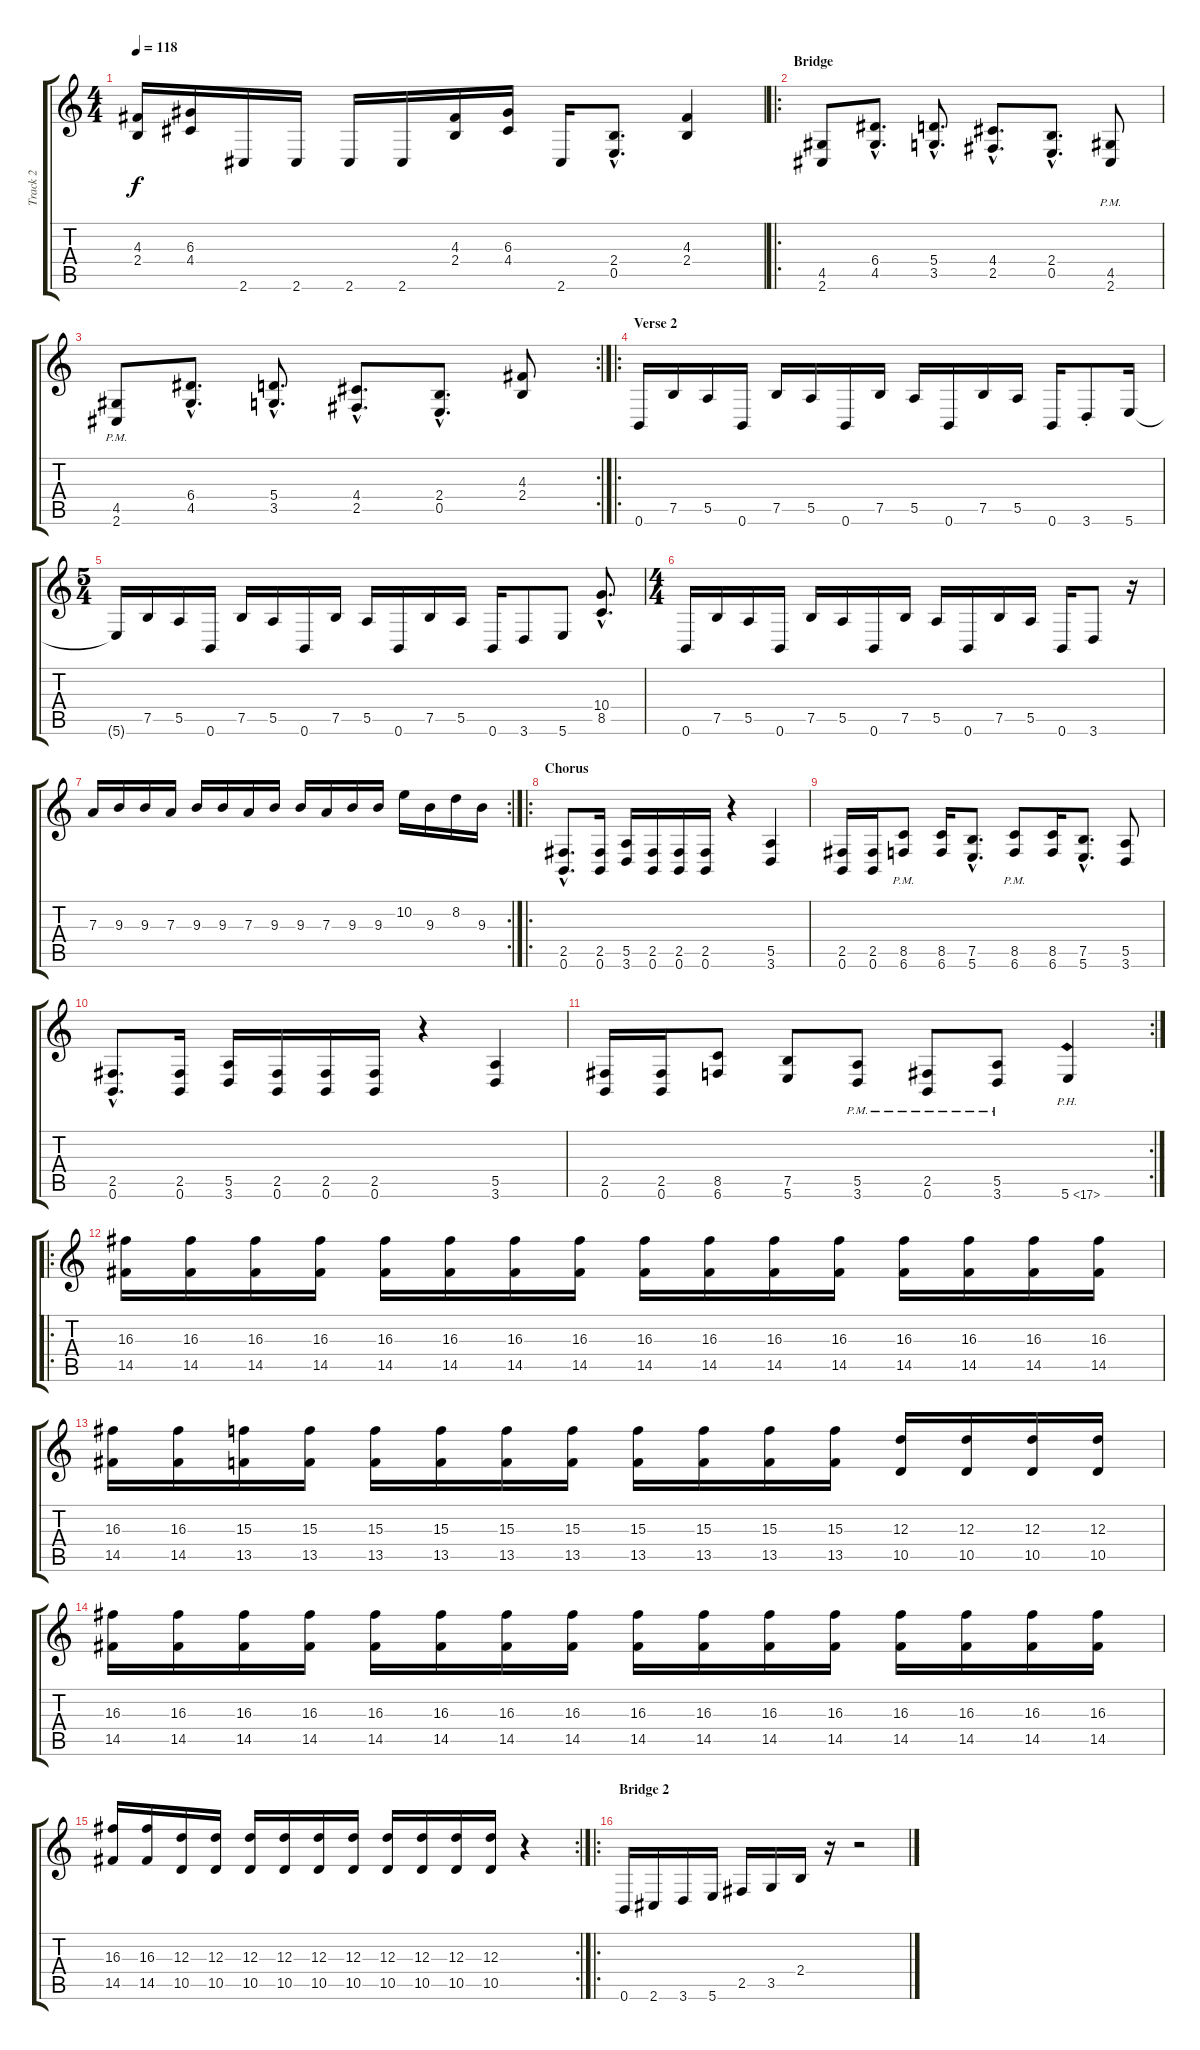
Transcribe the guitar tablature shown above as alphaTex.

\track ("Track 2" "Track 2") {instrument distortionguitar}
\staff {score tabs}
\tuning (B3 Gb3 D3 A2 E2 B1) {hide}
\ts (4 4)
\tempo 118
\clef g2
\ks c
(4.3 2.4).16{dy f} (6.3 4.4).16 2.6.16 2.6.16 2.6.16 2.6.16 (4.3 2.4).16 (6.3 4.4).16 2.6.16 (2.4{hac} 0.5{hac}).8{d} (4.3 2.4).4 |
\ro
\section ("" "Bridge")
(4.5 2.6).8 (6.4{hac} 4.5{hac}).8{d} (5.4{hac} 3.5{hac}).8{d} (4.4{hac} 2.5{hac}).8{d} (2.4{hac} 0.5{hac}).8{d} (4.5{pm} 2.6{pm}).8 |
\rc 2
(4.5{pm} 2.6{pm}).8 (6.4{hac} 4.5{hac}).8{d} (5.4{hac} 3.5{hac}).8{d} (4.4{hac} 2.5{hac}).8{d} (2.4{hac} 0.5{hac}).8{d} (4.3 2.4).8 |
\ro
\section ("" "Verse 2")
0.6.16 7.5.16 5.5.16 0.6.16 7.5.16 5.5.16 0.6.16 7.5.16 5.5.16 0.6.16 7.5.16 5.5.16 0.6.16 3.6{st}.8 5.6.16 |
\ts (5 4)
5.6{t}.16 7.5.16 5.5.16 0.6.16 7.5.16 5.5.16 0.6.16 7.5.16 5.5.16 0.6.16 7.5.16 5.5.16 0.6.16 3.6.8 5.6.8 (10.4{hac} 8.5{hac}).8{d} |
\ts (4 4)
0.6.16 7.5.16 5.5.16 0.6.16 7.5.16 5.5.16 0.6.16 7.5.16 5.5.16 0.6.16 7.5.16 5.5.16 0.6.16 3.6.8 r.16 |
\rc 2
7.3.16 9.3.16 9.3.16 7.3.16 9.3.16 9.3.16 7.3.16 9.3.16 9.3.16 7.3.16 9.3.16 9.3.16 10.2.16 9.3.16 8.2.16 9.3.16 |
\ro
\section ("" "Chorus")
(2.5{hac} 0.6{hac}).8{d} (2.5 0.6).16 (5.5 3.6).16 (2.5 0.6).16 (2.5 0.6).16 (2.5 0.6).16 r.4 (5.5 3.6).4 |
(2.5 0.6).16 (2.5 0.6).16 (8.5{pm} 6.6{pm}).8 (8.5 6.6).16 (7.5{hac} 5.6{hac}).8{d} (8.5{pm} 6.6{pm}).8 (8.5 6.6).16 (7.5{hac} 5.6{hac}).8{d} (5.5 3.6).8 |
(2.5{hac} 0.6{hac}).8{d} (2.5 0.6).16 (5.5 3.6).16 (2.5 0.6).16 (2.5 0.6).16 (2.5 0.6).16 r.4 (5.5 3.6).4 |
\rc 2
(2.5 0.6).16 (2.5 0.6).16 (8.5 6.6).8 (7.5 5.6).8 (5.5{pm} 3.6{pm}).8 (2.5{pm} 0.6{pm}).8 (5.5{pm} 3.6{pm}).8 5.6{ph 12}.4 |
\ro
(16.3 14.5).16 (16.3 14.5).16 (16.3 14.5).16 (16.3 14.5).16 (16.3 14.5).16 (16.3 14.5).16 (16.3 14.5).16 (16.3 14.5).16 (16.3 14.5).16 (16.3 14.5).16 (16.3 14.5).16 (16.3 14.5).16 (16.3 14.5).16 (16.3 14.5).16 (16.3 14.5).16 (16.3 14.5).16 |
(16.3 14.5).16 (16.3 14.5).16 (15.3 13.5).16 (15.3 13.5).16 (15.3 13.5).16 (15.3 13.5).16 (15.3 13.5).16 (15.3 13.5).16 (15.3 13.5).16 (15.3 13.5).16 (15.3 13.5).16 (15.3 13.5).16 (12.3 10.5).16 (12.3 10.5).16 (12.3 10.5).16 (12.3 10.5).16 |
(16.3 14.5).16 (16.3 14.5).16 (16.3 14.5).16 (16.3 14.5).16 (16.3 14.5).16 (16.3 14.5).16 (16.3 14.5).16 (16.3 14.5).16 (16.3 14.5).16 (16.3 14.5).16 (16.3 14.5).16 (16.3 14.5).16 (16.3 14.5).16 (16.3 14.5).16 (16.3 14.5).16 (16.3 14.5).16 |
\rc 2
(16.3 14.5).16 (16.3 14.5).16 (12.3 10.5).16 (12.3 10.5).16 (12.3 10.5).16 (12.3 10.5).16 (12.3 10.5).16 (12.3 10.5).16 (12.3 10.5).16 (12.3 10.5).16 (12.3 10.5).16 (12.3 10.5).16 r.4 |
\ro
\section ("" "Bridge 2")
0.6.16 2.6.16 3.6.16 5.6.16 2.5.16 3.5.16 2.4.16 r.16 r.2
